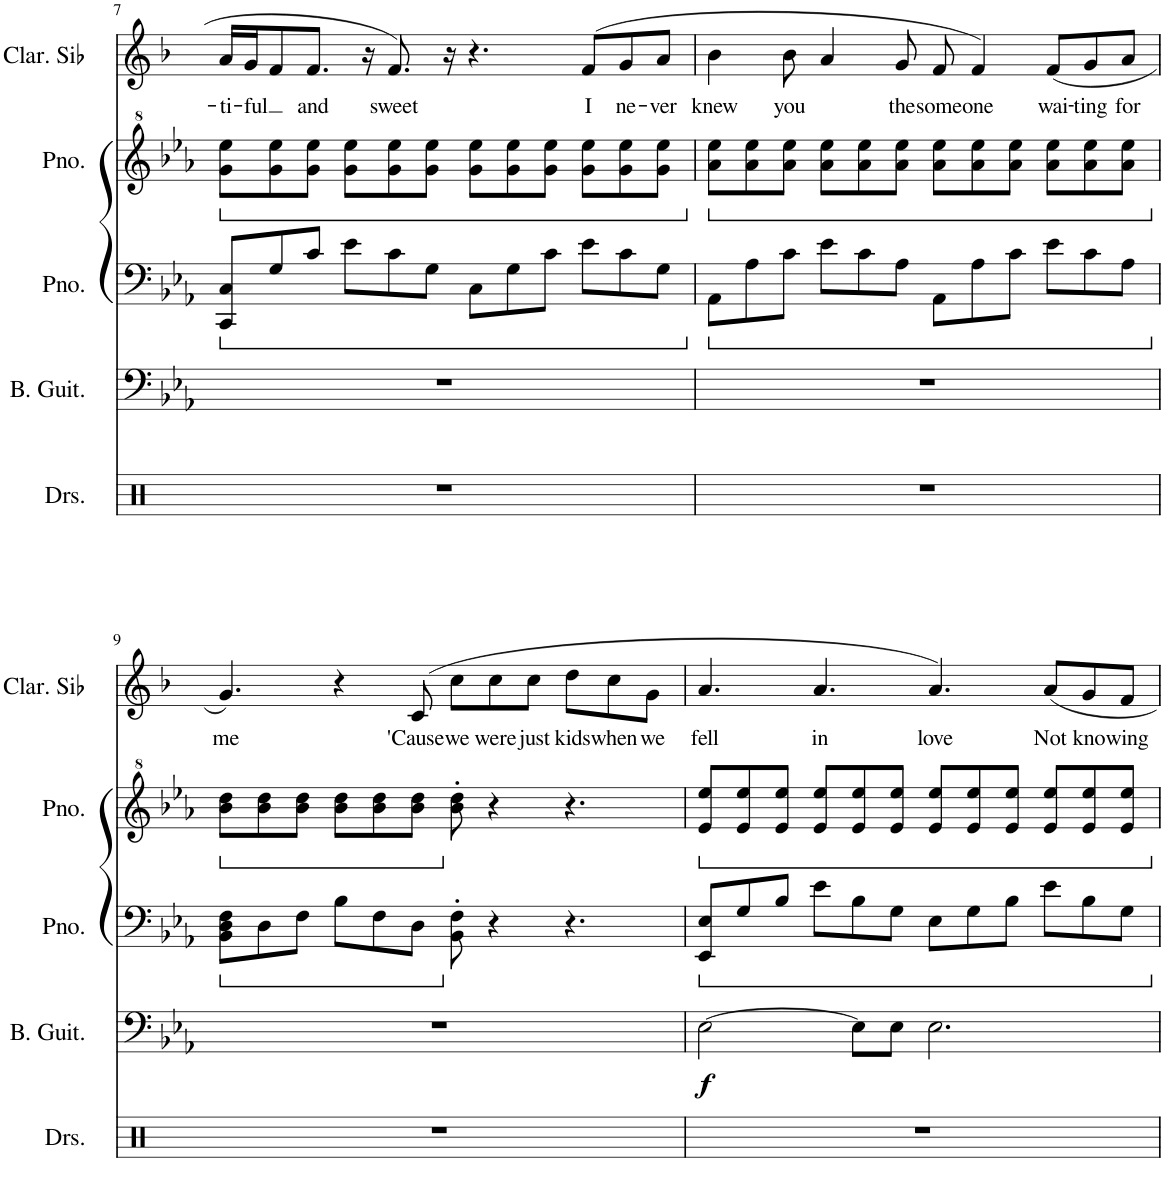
**kern	**kern	**dynam	**kern	**kern	**kern	**text
*part5	*part4	*part4	*part3	*part2	*part1	*part1
*staff5	*staff4	*staff4	*staff3	*staff2	*staff1	*staff1
*I"Drumset	*I"Bass Guitar	*	*I"Grand Piano	*I"Grand Piano	*I"Clarinette en Sib	*
*I'Drs.	*I'B. Guit.	*	*I'Pno.	*I'Pno.	*I'Clar. Sib	*
!!LO:PB:g=z
*clefX	*clefF4	*	*clefF4	*clefG^2	*clefG2	*
*	*Trd7c12	*	*	*	*Trd1c2	*
*k[]	*k[b-e-a-]	*	*k[b-e-a-]	*k[b-e-a-]	*k[b-]	*
*M12/8	*M12/8	*	*M12/8	*M12/8	*M12/8	*
*	*	*	*ped	*	*	*
*	*	*	*	*ped	*	*
=7	=7	=7	=7	=7	=7	=7
!	!	!	!	!	!	!LO:LY:b
1.r	1.r	.	8CC/ 8C/L	8gg\ 8eee-\L	16a/LL	-ti-
!	!	!	!	!	!	!LO:LY:b
.	.	.	.	.	16g/J	-ful
.	.	.	8G/	8gg\ 8eee-\	8f/	.
!	!	!	!	!	!	!LO:LY:b
.	.	.	8c/J	8gg\ 8eee-\J	8.f/J	and
.	.	.	8e-\L	8gg\ 8eee-\L	.	.
.	.	.	.	.	16r	.
!	!	!	!	!	!	!LO:LY:b
.	.	.	8c\	8gg\ 8eee-\	8.f/	sweet
.	.	.	8G\J	8gg\ 8eee-\J	.	.
.	.	.	.	.	16r	.
.	.	.	8C\L	8gg\ 8eee-\L	4.r	.
.	.	.	8G\	8gg\ 8eee-\	.	.
.	.	.	8c\J	8gg\ 8eee-\J	.	.
!	!	!	!	!	!	!LO:LY:b
.	.	.	8e-\L	8gg\ 8eee-\L	(8f/L	I
!	!	!	!	!	!	!LO:LY:b
.	.	.	8c\	8gg\ 8eee-\	8g/	ne-
!	!	!	!	!	!	!LO:LY:b
.	.	.	8G\J	8gg\ 8eee-\J	8a/J	-ver
=8	=8	=8	=8	=8	=8	=8
*	*	*	*Xped	*	*	*
*	*	*	*ped	*	*	*
*	*	*	*	*Xped	*	*
*	*	*	*	*ped	*	*
!	!	!	!	!	!	!LO:LY:b
1.r	1.r	.	8AA-\L	8aa-\ 8eee-\L	4b-\	knew
.	.	.	8A-\	8aa-\ 8eee-\	.	.
!	!	!	!	!	!	!LO:LY:b
.	.	.	8c\J	8aa-\ 8eee-\J	8b-\	you
.	.	.	8e-\L	8aa-\ 8eee-\L	4a/	.
.	.	.	8c\	8aa-\ 8eee-\	.	.
!	!	!	!	!	!	!LO:LY:b
.	.	.	8A-\J	8aa-\ 8eee-\J	8g/	the
!	!	!	!	!	!	!LO:LY:b
.	.	.	8AA-\L	8aa-\ 8eee-\L	8f/	some-
!	!	!	!	!	!	!LO:LY:b
.	.	.	8A-\	8aa-\ 8eee-\	4f/)	-one
.	.	.	8c\J	8aa-\ 8eee-\J	.	.
!	!	!	!	!	!	!LO:LY:b
.	.	.	8e-\L	8aa-\ 8eee-\L	(8f/L	wai-
!	!	!	!	!	!	!LO:LY:b
.	.	.	8c\	8aa-\ 8eee-\	8g/	-ting
!	!	!	!	!	!	!LO:LY:b
.	.	.	8A-\J	8aa-\ 8eee-\J	8a/J	for
!!LO:LB:g=z
=9	=9	=9	=9	=9	=9	=9
*	*	*	*Xped	*	*	*
*	*	*	*ped	*	*	*
*	*	*	*	*Xped	*	*
*	*	*	*	*ped	*	*
!	!	!	!	!	!	!LO:LY:b
1.r	1.r	.	8BB-\ 8D\ 8F\L	8bb-\ 8ddd\L	4.g/)	me
.	.	.	8D\	8bb-\ 8ddd\	.	.
.	.	.	8F\J	8bb-\ 8ddd\J	.	.
.	.	.	8B-\L	8bb-\ 8ddd\L	4r	.
.	.	.	8F\	8bb-\ 8ddd\	.	.
!	!	!	!	!	!	!LO:LY:b
.	.	.	8D\J	8bb-\ 8ddd\J	(8c/	'Cause
*	*	*	*Xped	*	*	*
*	*	*	*	*Xped	*	*
!	!	!	!	!	!	!LO:LY:b
.	.	.	8BB-\' 8F\'	8bb-\' 8ddd\'	8cc\L	we
!	!	!	!	!	!	!LO:LY:b
.	.	.	4r	4r	8cc\	were
!	!	!	!	!	!	!LO:LY:b
.	.	.	.	.	8cc\J	just
!	!	!	!	!	!	!LO:LY:b
.	.	.	4.r	4.r	8dd\L	kids
!	!	!	!	!	!	!LO:LY:b
.	.	.	.	.	8cc\	when
!	!	!	!	!	!	!LO:LY:b
.	.	.	.	.	8g\J	we
=10	=10	=10	=10	=10	=10	=10
*	*	*	*ped	*	*	*
*	*	*	*	*ped	*	*
!	!	!LO:DY:b	!	!	!	!LO:LY:b
1.r	[2E-\	f	8EE-/ 8E-/L	8ee-/ 8eee-/L	4.a/	fell
.	.	.	8G/	8ee-/ 8eee-/	.	.
.	.	.	8B-/J	8ee-/ 8eee-/J	.	.
!	!	!	!	!	!	!LO:LY:b
.	.	.	8e-\L	8ee-/ 8eee-/L	4.a/	in
.	8E-\L]	.	8B-\	8ee-/ 8eee-/	.	.
.	8E-\J	.	8G\J	8ee-/ 8eee-/J	.	.
!	!	!	!	!	!	!LO:LY:b
.	2.E-\	.	8E-\L	8ee-/ 8eee-/L	4.a/)	love
.	.	.	8G\	8ee-/ 8eee-/	.	.
.	.	.	8B-\J	8ee-/ 8eee-/J	.	.
!	!	!	!	!	!	!LO:LY:b
.	.	.	8e-\L	8ee-/ 8eee-/L	8a/L	Not
!	!	!	!	!	!	!LO:LY:b
.	.	.	8B-\	8ee-/ 8eee-/	8g/	kno-
!	!	!	!	!	!	!LO:LY:b
.	.	.	8G\J	8ee-/ 8eee-/J	8f/J	-wing
*	*	*	*Xped	*	*	*
*	*	*	*	*Xped	*	*
=	=	=	=	=	=	=
*-	*-	*-	*-	*-	*-	*-
